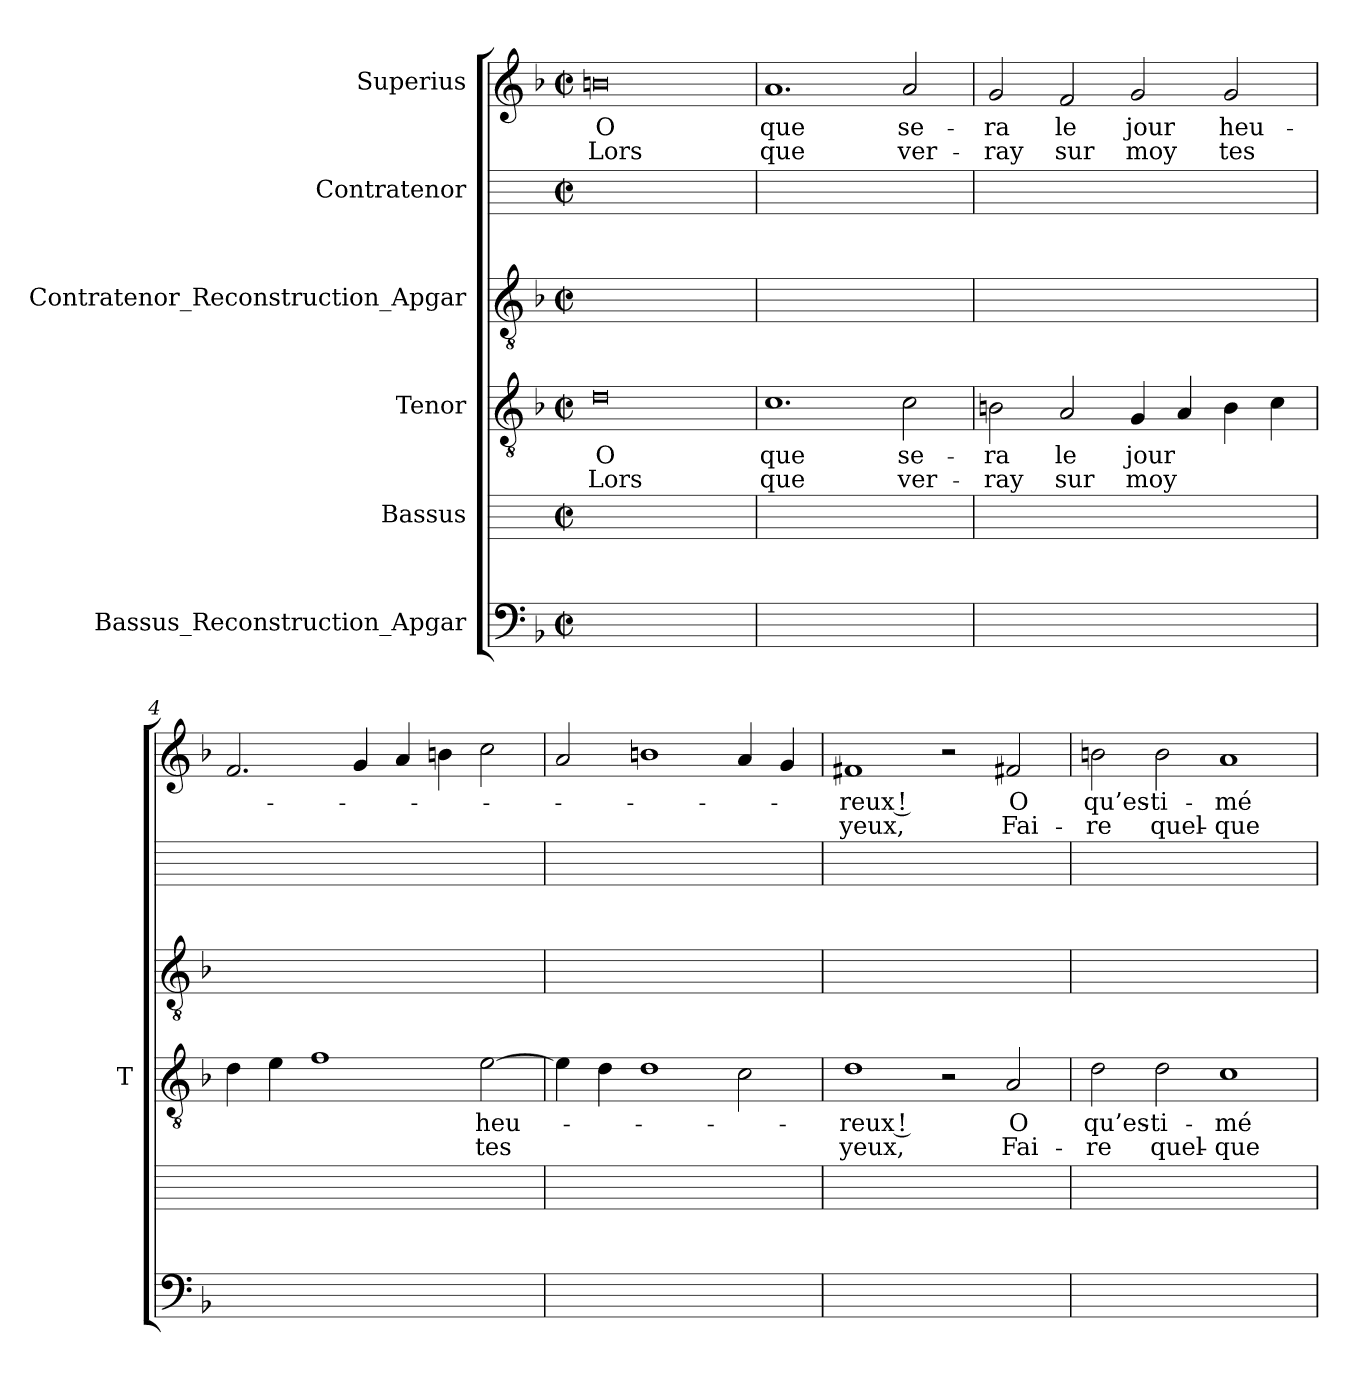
**kern	**kern	**kern	**text	**text	**kern	**kern	**kern	**text	**text
*part6	*part5	*part4	*part4	*part4	*part3	*part2	*part1	*part1	*part1
*staff6	*staff5	*staff4	*staff4	*staff4	*staff3	*staff2	*staff1	*staff1	*staff1
*I"Bassus_Reconstruction_Apgar	*I"Bassus	*I"Tenor	*	*	*I"Contratenor_Reconstruction_Apgar	*I"Contratenor	*I"Superius	*	*
*	*	*I'T	*	*	*	*	*	*	*
*clefF4	*	*clefGv2	*	*	*clefGv2	*	*clefG2	*	*
*k[b-]	*	*k[b-]	*	*	*k[b-]	*	*k[b-]	*	*
*F:	*	*F:	*	*	*F:	*	*F:	*	*
*M2/2	*M2/2	*M2/2	*	*	*M2/2	*M2/2	*M2/2	*	*
*met(c|)	*met(c|)	*met(c|)	*	*	*met(c|)	*met(c|)	*met(c|)	*	*
=1	=1	=1	=1	=1	=1	=1	=1	=1	=1
0ryy	0ryy	0d	-O	-Lors	0ryy	0ryy	0b	-O	-Lors
=2	=2	=2	=2	=2	=2	=2	=2	=2	=2
0ryy	0ryy	1.c	-que	-que	0ryy	0ryy	1.a	-que	-que
.	.	2c	se-	ver-	.	.	2a	se-	ver-
=3	=3	=3	=3	=3	=3	=3	=3	=3	=3
0ryy	0ryy	2B	-ra	-ray	0ryy	0ryy	2g	-ra	-ray
.	.	2A	-le	-sur	.	.	2f	-le	-sur
.	.	4G	-jour	-moy	.	.	2g	-jour	-moy
.	.	4A	.	.	.	.	.	.	.
.	.	4B	.	.	.	.	2g	heu-	-tes
.	.	4c	.	.	.	.	.	.	.
=4	=4	=4	=4	=4	=4	=4	=4	=4	=4
0ryy	0ryy	4d	.	.	0ryy	0ryy	2.f	.	.
.	.	4e	.	.	.	.	.	.	.
.	.	1f	.	.	.	.	.	.	.
.	.	.	.	.	.	.	4g	.	.
.	.	.	.	.	.	.	4a	.	.
.	.	.	.	.	.	.	4b	.	.
.	.	[2e	heu-	-tes	.	.	2cc	.	.
=5	=5	=5	=5	=5	=5	=5	=5	=5	=5
0ryy	0ryy	4e]	.	.	0ryy	0ryy	2a	.	.
.	.	4d	.	.	.	.	.	.	.
.	.	1d	.	.	.	.	1b	.	.
.	.	2c	.	.	.	.	4a	.	.
.	.	.	.	.	.	.	4g	.	.
=6	=6	=6	=6	=6	=6	=6	=6	=6	=6
0ryy	0ryy	1d	-reux !	-yeux,	0ryy	0ryy	1f#X	-reux !	-yeux,
.	.	2r	.	.	.	.	2r	.	.
.	.	2A	-O	Fai-	.	.	2f#X	-O	Fai-
=7	=7	=7	=7	=7	=7	=7	=7	=7	=7
0ryy	0ryy	2d	qu’es-	-re	0ryy	0ryy	2b	qu’es-	-re
.	.	2d	ti-	quel-	.	.	2b	ti-	quel-
.	.	1c	mé-	-que	.	.	1a	mé-	-que
=	=	=	=	=	=	=	=	=	=
*-	*-	*-	*-	*-	*-	*-	*-	*-	*-
